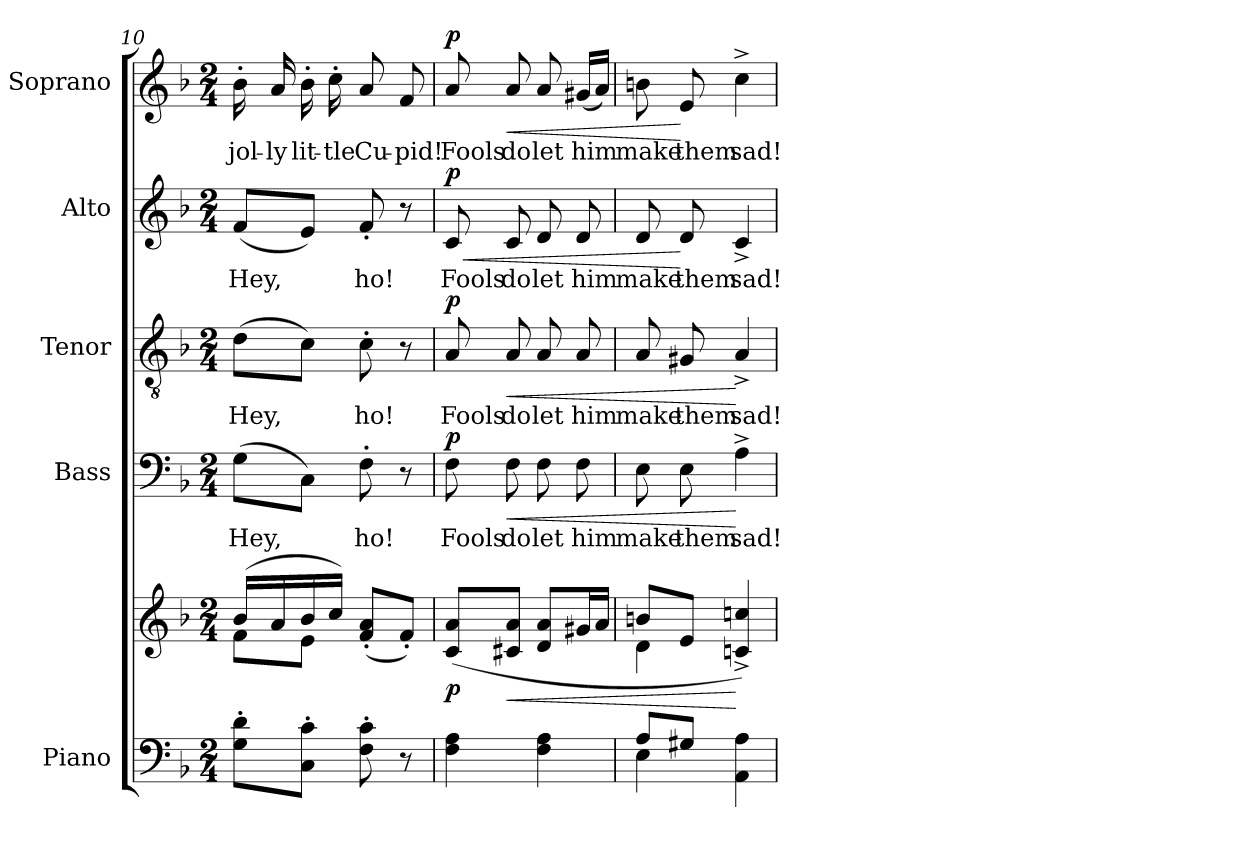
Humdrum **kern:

**kern	**kern	**dynam	**kern	**text	**dynam	**kern	**text	**dynam	**kern	**text	**dynam	**kern	**text	**dynam
*part5	*part5	*part5	*part4	*part4	*part4	*part3	*part3	*part3	*part2	*part2	*part2	*part1	*part1	*part1
*staff6	*staff5	*staff5/6	*staff4	*staff4	*staff4	*staff3	*staff3	*staff3	*staff2	*staff2	*staff2	*staff1	*staff1	*staff1
*I"Piano	*	*	*I"Bass	*	*	*I"Tenor	*	*	*I"Alto	*	*	*I"Soprano	*	*
*I'Pno.	*	*	*I'B.	*	*	*I'T.	*	*	*I'A.	*	*	*I'S.	*	*
*clefF4	*clefG2	*	*clefF4	*	*	*clefGv2	*	*	*clefG2	*	*	*clefG2	*	*
*	*	*	*	*	*	*ITrd7c12	*	*	*	*	*	*	*	*
*k[b-]	*k[b-]	*	*k[b-]	*	*	*k[b-]	*	*	*k[b-]	*	*	*k[b-]	*	*
*F:	*F:	*	*F:	*	*	*F:	*	*	*F:	*	*	*F:	*	*
*M2/4	*M2/4	*	*M2/4	*	*	*M2/4	*	*	*M2/4	*	*	*M2/4	*	*
=10	=10	=10	=10	=10	=10	=10	=10	=10	=10	=10	=10	=10	=10	=10
*	*^	*	*	*	*	*	*	*	*	*	*	*	*	*
!	!	!	!	!	!LO:LY:b:color=#000000	!	!	!	!	!	!	!	!	!	!
!	!	!	!	!	!	!	!	!LO:LY:b:color=#000000	!	!	!	!	!	!	!
!	!	!	!	!	!	!	!	!	!	!	!LO:LY:b:color=#000000	!	!	!	!
!	!	!	!	!	!	!	!	!	!	!	!	!	!	!LO:LY:b:color=#000000	!
8Gi\' 8di'L	(16b-i/LL	8fi\L	.	(8Gi\L	Hey,	.	(8Di\L	Hey,	.	(8fi/L	Hey,	.	16b-'i\	jol-	.
!	!	!	!	!	!	!	!	!	!	!	!	!	!	!LO:LY:b:color=#000000	!
.	16ai/	.	.	.	.	.	.	.	.	.	.	.	16ai/	-ly	.
!	!	!	!	!	!	!	!	!	!	!	!	!	!	!LO:LY:b:color=#000000	!
8Ci\' 8ci'J	16b-i/	8ei\J	.	8Ci\J)	.	.	8Ci\J)	.	.	8ei/J)	.	.	16b-'i\	lit-	.
!	!	!	!	!	!	!	!	!	!	!	!	!	!	!LO:LY:b:color=#000000	!
.	16cci/JJ)	.	.	.	.	.	.	.	.	.	.	.	16cc'i\	-tle	.
!	!	!	!	!	!LO:LY:b:color=#000000	!	!	!	!	!	!	!	!	!	!
!	!	!	!	!	!	!	!	!LO:LY:b:color=#000000	!	!	!	!	!	!	!
!	!	!	!	!	!	!	!	!	!	!	!LO:LY:b:color=#000000	!	!	!	!
!	!	!	!	!	!	!	!	!	!	!	!	!	!	!LO:LY:b:color=#000000	!
8Fi\' 8ci'	(8fi/' 8ai'L	4ryy	.	8F'i\	ho!	.	8C'i\	ho!	.	8f'i/	ho!	.	8ai/	Cu-	.
!	!	!	!	!	!	!	!	!	!	!	!	!	!	!LO:LY:b:color=#000000	!
8r	8f'i/J)	.	.	8r	.	.	8r	.	.	8r	.	.	8fi/	-pid!	.
*	*v	*v	*	*	*	*	*	*	*	*	*	*	*	*	*
=11	=11	=11	=11	=11	=11	=11	=11	=11	=11	=11	=11	=11	=11	=11
!	!	!	!	!LO:LY:b:color=#000000	!	!	!	!	!	!	!	!	!	!
!	!	!	!	!	!	!	!LO:LY:b:color=#000000	!	!	!	!	!	!	!
!	!	!	!	!	!	!	!	!	!	!LO:LY:b:color=#000000	!LO:HP:b	!	!	!
!	!	!	!	!	!	!	!	!	!	!	!	!	!LO:LY:b:color=#000000	!
4Fi\ 4Ai	(8ci/ 8aiL	p	8Fi\	Fools	p	8AAi/	Fools	p	8ci/	Fools	< p	8ai/	Fools	p
!	!	!LO:HP:b	!	!	!	!	!	!	!	!	!	!	!	!
!	!	!	!	!LO:LY:b:color=#000000	!LO:HP:b	!	!	!	!	!	!	!	!	!
!	!	!	!	!	!	!	!LO:LY:b:color=#000000	!LO:HP:b	!	!	!	!	!	!
!	!	!	!	!	!	!	!	!	!	!LO:LY:b:color=#000000	!	!	!	!
!	!	!	!	!	!	!	!	!	!	!	!	!	!LO:LY:b:color=#000000	!LO:HP:b
.	8c#Xi/ 8aiJ	<	8Fi\	do	<	8AAi/	do	<	8ci/	do	.	8ai/	do	<
!	!	!	!	!LO:LY:b:color=#000000	!	!	!	!	!	!	!	!	!	!
!	!	!	!	!	!	!	!LO:LY:b:color=#000000	!	!	!	!	!	!	!
!	!	!	!	!	!	!	!	!	!	!LO:LY:b:color=#000000	!	!	!	!
!	!	!	!	!	!	!	!	!	!	!	!	!	!LO:LY:b:color=#000000	!
4Fi\ 4Ai	8di/ 8aiL	.	8Fi\	let	.	8AAi/	let	.	8di/	let	.	8ai/	let	.
!	!	!	!	!LO:LY:b:color=#000000	!	!	!	!	!	!	!	!	!	!
!	!	!	!	!	!	!	!LO:LY:b:color=#000000	!	!	!	!	!	!	!
!	!	!	!	!	!	!	!	!	!	!LO:LY:b:color=#000000	!	!	!	!
!	!	!	!	!	!	!	!	!	!	!	!	!	!LO:LY:b:color=#000000	!
.	16g#Xi/L	.	8Fi\	him	.	8AAi/	him	.	8di/	him	.	(16g#Xi/LL	him	.
.	16ai/JJ	.	.	.	.	.	.	.	.	.	.	16ai/JJ)	.	.
=12	=12	=12	=12	=12	=12	=12	=12	=12	=12	=12	=12	=12	=12	=12
*^	*^	*	*	*	*	*	*	*	*	*	*	*	*	*
!	!	!	!	!	!	!LO:LY:b:color=#000000	!	!	!	!	!	!	!	!	!	!
!	!	!	!	!	!	!	!	!	!LO:LY:b:color=#000000	!	!	!	!	!	!	!
!	!	!	!	!	!	!	!	!	!	!	!	!LO:LY:b:color=#000000	!	!	!	!
!	!	!	!	!	!	!	!	!	!	!	!	!	!	!	!LO:LY:b:color=#000000	!
8Ai/L	4Ei\	8bni/L	4di\	.	8Ei\	make	.	8AAi/	make	.	8di/	make	.	8bni\	make	.
!	!	!	!	!	!	!LO:LY:b:color=#000000	!	!	!	!	!	!	!	!	!	!
!	!	!	!	!	!	!	!	!	!LO:LY:b:color=#000000	!	!	!	!	!	!	!
!	!	!	!	!	!	!	!	!	!	!	!	!LO:LY:b:color=#000000	!	!	!	!
!	!	!	!	!	!	!	!	!	!	!	!	!	!	!	!LO:LY:b:color=#000000	!
8G#Xi/J	.	8ei/J	.	.	8Ei\	them	.	8GG#Xi/	them	.	8di/	them	[	8ei/	them	[
!	!	!	!	!	!	!LO:LY:b:color=#000000	!	!	!	!	!	!	!	!	!	!
!	!	!	!	!	!	!	!	!	!LO:LY:b:color=#000000	!	!	!	!	!	!	!
!	!	!	!	!	!	!	!	!	!	!	!	!LO:LY:b:color=#000000	!	!	!	!
!	!	!	!	!	!	!	!	!	!	!	!	!	!	!	!LO:LY:b:color=#000000	!
4ryy	4AAi\ 4Ai	4cni/^ 4ccni^)	4ryy	[	4A^i\	sad!	[	4AA^i/	sad!	[	4c^i/	sad!	.	4cc^i\	sad!	.
*v	*v	*	*	*	*	*	*	*	*	*	*	*	*	*	*	*
*	*v	*v	*	*	*	*	*	*	*	*	*	*	*	*	*
=	=	=	=	=	=	=	=	=	=	=	=	=	=	=
*-	*-	*-	*-	*-	*-	*-	*-	*-	*-	*-	*-	*-	*-	*-
